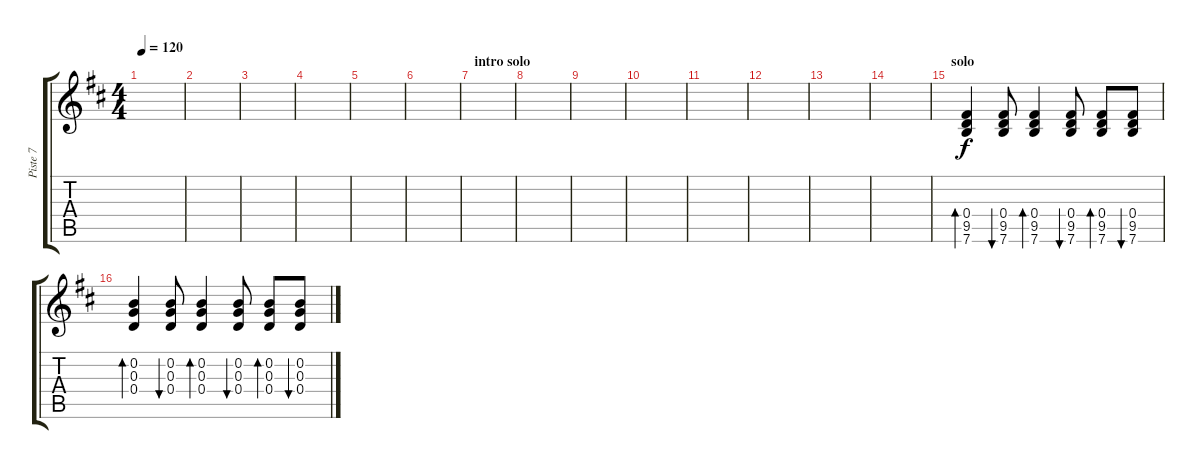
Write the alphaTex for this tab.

\track ("Piste 7" "Piste 7") {instrument acousticguitarnylon}
\staff {score tabs}
\tuning (E4 B3 G3 D3 A2 E2) {hide}
\ts (4 4)
\tempo 120
\clef g2
\ks d
|
|
|
|
|
|
\section ("" "intro solo")
|
|
|
|
|
|
|
|
\section ("" "solo")
(0.4 9.5 7.6).4{bd 60} (0.4 9.5 7.6).8{bu 60} (0.4 9.5 7.6).4{bd 60} (0.4 9.5 7.6).8{bu 60} (0.4 9.5 7.6).8{bd 60} (0.4 9.5 7.6).8{bu 60} |
(0.2 0.3 0.4).4{bd 60} (0.2 0.3 0.4).8{bu 60} (0.2 0.3 0.4).4{bd 60} (0.2 0.3 0.4).8{bu 60} (0.2 0.3 0.4).8{bd 60} (0.2 0.3 0.4).8{bu 60}
